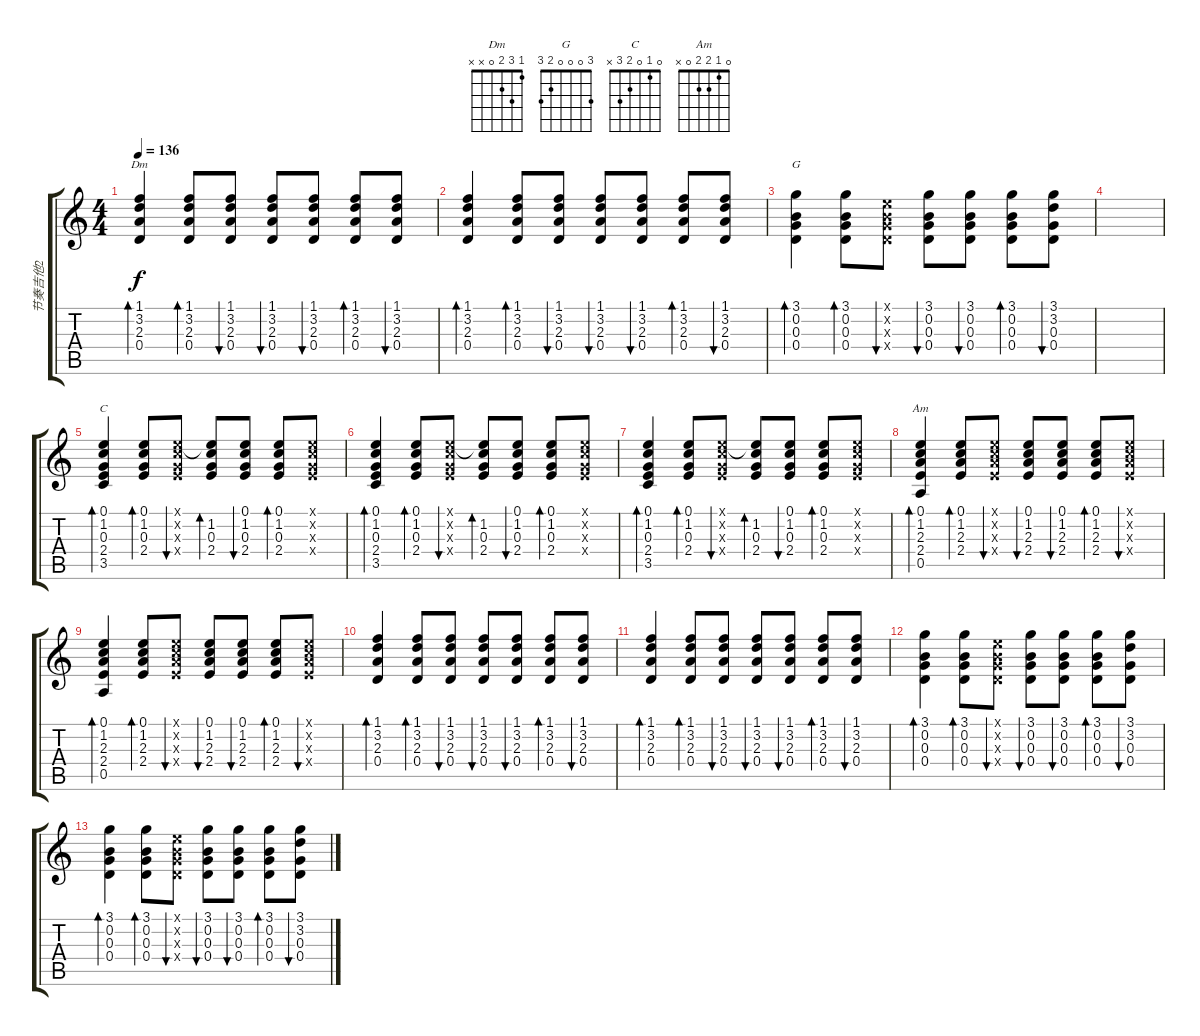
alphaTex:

\track ("节奏吉他2" "节奏吉他2") {instrument acousticguitarsteel}
\staff {score tabs}
\tuning (E4 B3 G3 D3 A2 E2) {hide}
\chord ("Dm" 1 3 2 0 x x)
\chord ("G" 3 0 0 0 2 3)
\chord ("C" 0 1 0 2 3 x)
\chord ("Am" 0 1 2 2 0 x)
\ts (4 4)
\tempo 136
\clef g2
\ks c
(1.1 3.2 2.3 0.4).4{bd 120 ch "Dm" dy f} (1.1 3.2 2.3 0.4).8{bd 120} (1.1 3.2 2.3 0.4).8{bu 120} (1.1 3.2 2.3 0.4).8{bu 120} (1.1 3.2 2.3 0.4).8{bu 120} (1.1 3.2 2.3 0.4).8{bd 120} (1.1 3.2 2.3 0.4).8{bu 120} |
(1.1 3.2 2.3 0.4).4{bd 120} (1.1 3.2 2.3 0.4).8{bd 120} (1.1 3.2 2.3 0.4).8{bu 120} (1.1 3.2 2.3 0.4).8{bu 120} (1.1 3.2 2.3 0.4).8{bu 120} (1.1 3.2 2.3 0.4).8{bd 120} (1.1 3.2 2.3 0.4).8{bu 120} |
(3.1 0.2 0.3 0.4).4{bd 120 ch "G"} (3.1 0.2 0.3 0.4).8{bd 120} (0.1{x} 0.2{x} 0.3{x} 0.4{x}).8{bu 120} (3.1 0.2 0.3 0.4).8{bu 120} (3.1 0.2 0.3 0.4).8{bu 120} (3.1 0.2 0.3 0.4).8{bd 120} (3.1 3.2 0.3 0.4).8{bu 120} |
|
(0.1 1.2 0.3 2.4 3.5).4{bd 60 ch "C"} (0.1 1.2 0.3 2.4).8{bd 60} (0.1{x} 1.2{x} 0.3{x} 2.4{x}).8{bu 60} (0.1{t} 1.2 0.3 2.4).8{bd 60} (0.1 1.2 0.3 2.4).8{bu 60} (0.1 1.2 0.3 2.4).8{bd 60} (0.1{x} 1.2{x} 0.3{x} 2.4{x}).8 |
(0.1 1.2 0.3 2.4 3.5).4{bd 60} (0.1 1.2 0.3 2.4).8{bd 60} (0.1{x} 1.2{x} 0.3{x} 2.4{x}).8{bu 60} (0.1{t} 1.2 0.3 2.4).8{bd 60} (0.1 1.2 0.3 2.4).8{bu 60} (0.1 1.2 0.3 2.4).8{bd 60} (0.1{x} 1.2{x} 0.3{x} 2.4{x}).8 |
(0.1 1.2 0.3 2.4 3.5).4{bd 60} (0.1 1.2 0.3 2.4).8{bd 60} (0.1{x} 1.2{x} 0.3{x} 2.4{x}).8{bu 60} (0.1{t} 1.2 0.3 2.4).8{bd 60} (0.1 1.2 0.3 2.4).8{bu 60} (0.1 1.2 0.3 2.4).8{bd 60} (0.1{x} 1.2{x} 0.3{x} 2.4{x}).8 |
(0.1 1.2 2.3 2.4 0.5).4{bd 60 ch "Am"} (0.1 1.2 2.3 2.4).8{bd 60} (0.1{x} 1.2{x} 2.3{x} 2.4{x}).8{bu 60} (0.1 1.2 2.3 2.4).8{bu 60} (0.1 1.2 2.3 2.4).8{bu 60} (0.1 1.2 2.3 2.4).8{bd 60} (0.1{x} 1.2{x} 2.3{x} 2.4{x}).8{bu 60} |
(0.1 1.2 2.3 2.4 0.5).4{bd 60} (0.1 1.2 2.3 2.4).8{bd 60} (0.1{x} 1.2{x} 2.3{x} 2.4{x}).8{bu 60} (0.1 1.2 2.3 2.4).8{bu 60} (0.1 1.2 2.3 2.4).8{bu 60} (0.1 1.2 2.3 2.4).8{bd 60} (0.1{x} 1.2{x} 2.3{x} 2.4{x}).8{bu 60} |
(1.1 3.2 2.3 0.4).4{bd 120} (1.1 3.2 2.3 0.4).8{bd 120} (1.1 3.2 2.3 0.4).8{bu 120} (1.1 3.2 2.3 0.4).8{bu 120} (1.1 3.2 2.3 0.4).8{bu 120} (1.1 3.2 2.3 0.4).8{bd 120} (1.1 3.2 2.3 0.4).8{bu 120} |
(1.1 3.2 2.3 0.4).4{bd 120} (1.1 3.2 2.3 0.4).8{bd 120} (1.1 3.2 2.3 0.4).8{bu 120} (1.1 3.2 2.3 0.4).8{bu 120} (1.1 3.2 2.3 0.4).8{bu 120} (1.1 3.2 2.3 0.4).8{bd 120} (1.1 3.2 2.3 0.4).8{bu 120} |
(3.1 0.2 0.3 0.4).4{bd 120} (3.1 0.2 0.3 0.4).8{bd 120} (0.1{x} 0.2{x} 0.3{x} 0.4{x}).8{bu 120} (3.1 0.2 0.3 0.4).8{bu 120} (3.1 0.2 0.3 0.4).8{bu 120} (3.1 0.2 0.3 0.4).8{bd 120} (3.1 3.2 0.3 0.4).8{bu 120} |
(3.1 0.2 0.3 0.4).4{bd 120} (3.1 0.2 0.3 0.4).8{bd 120} (0.1{x} 0.2{x} 0.3{x} 0.4{x}).8{bu 120} (3.1 0.2 0.3 0.4).8{bu 120} (3.1 0.2 0.3 0.4).8{bu 120} (3.1 0.2 0.3 0.4).8{bd 120} (3.1 3.2 0.3 0.4).8{bu 120}
